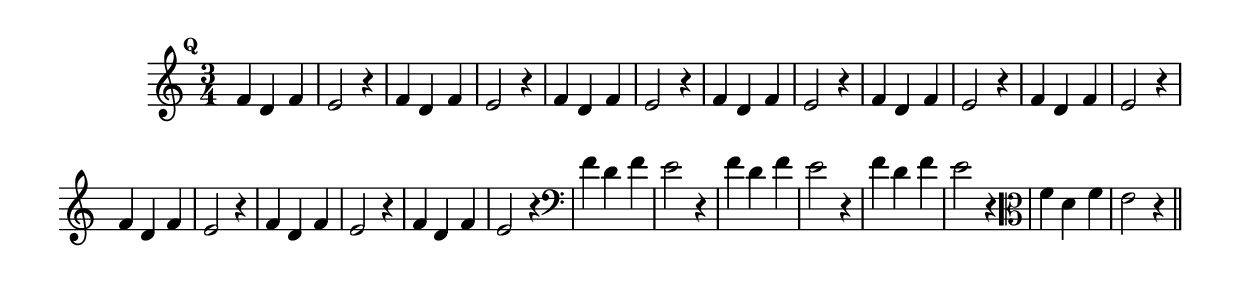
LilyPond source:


\version "2.14.2"

%\header { texidoc="Perguntas e Respostas"}

\relative c' {

  \override Staff.TimeSignature #'style = #'()
  \time 3/4 
  \override Score.BarNumber #'transparent = ##t
                                %\override Score.RehearsalMark #'font-family = #'roman
  \override Score.RehearsalMark #'font-size = #-2
  \override Score.BarNumber #'transparent = ##t
  \set Score.markFormatter = #format-mark-numbers

  \mark 16 

                                % CLARINETE

  \tag #'cl {
    f4 d f | e2 r4 
  }

                                % FLAUTA

  \tag #'fl {
    f4 d f | e2 r4 
  }

                                % OBOÉ

  \tag #'ob {
    f4 d f | e2 r4 
  }

                                % SAX ALTO

  \tag #'saxa {
    f4 d f | e2 r4 
  }

                                % SAX TENOR

  \tag #'saxt {
    f4 d f | e2 r4 
  }

                                % SAX GENES

  \tag #'saxg {
    f4 d f | e2 r4 
  }

                                % TROMPETE

  \tag #'tpt {
    f4 d f | e2 r4 
  }

                                % TROMPA

  \tag #'tpa {
    f4 d f | e2 r4 
  }

                                % TROMPA OP

  \tag #'tpaop {
    f4 d f | e2 r4 
  }

                                % TROMBONE

  \tag #'tbn {
    \clef bass
    f4 d f | e2 r4 
  }

                                % TUBA MIB

  \tag #'tbamib {
    \clef bass
    f4 d f | e2 r4 
  }

                                % TUBA SIB

  \tag #'tbasib {
    \clef bass
    f4 d f | e2 r4 
  }


                                % VIOLA

  \tag #'vla {
    \clef alto
    f4 d f | e2 r4 
  }
                                % FINAL

  \bar "||"

}
